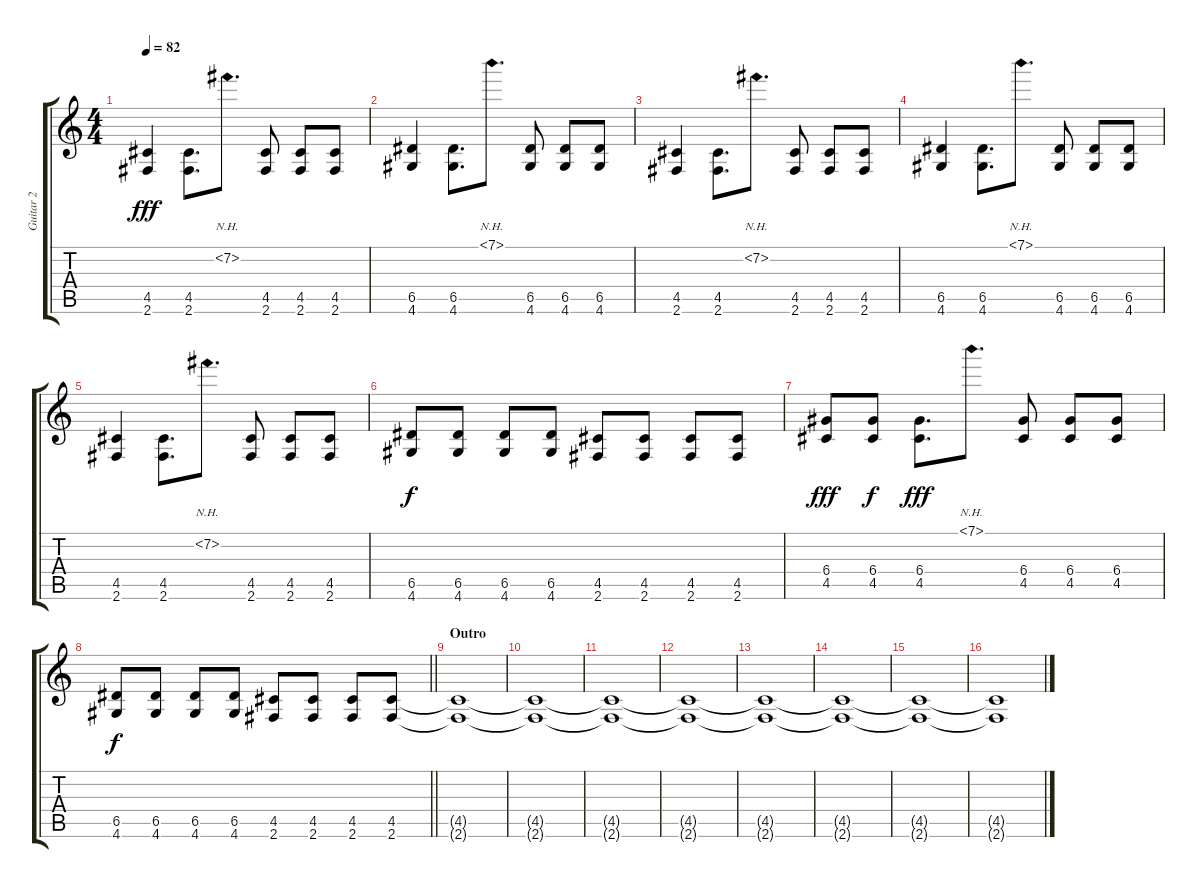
\track ("Guitar 2" "Guitar 2") {instrument overdrivenguitar}
\staff {score tabs}
\tuning (E4 B3 G3 D3 A2 E2) {hide}
\ts (4 4)
\tempo 82
\clef g2
\ks c
(4.5 2.6).4{dy fff} (4.5 2.6).8{d} 7.2{nh}.8{d} (4.5 2.6).8 (4.5 2.6).8 (4.5 2.6).8 |
(6.5 4.6).4 (6.5 4.6).8{d} 7.1{nh}.8{d} (6.5 4.6).8 (6.5 4.6).8 (6.5 4.6).8 |
(4.5 2.6).4 (4.5 2.6).8{d} 7.2{nh}.8{d} (4.5 2.6).8 (4.5 2.6).8 (4.5 2.6).8 |
(6.5 4.6).4 (6.5 4.6).8{d} 7.1{nh}.8{d} (6.5 4.6).8 (6.5 4.6).8 (6.5 4.6).8 |
(4.5 2.6).4 (4.5 2.6).8{d} 7.2{nh}.8{d} (4.5 2.6).8 (4.5 2.6).8 (4.5 2.6).8 |
(6.5 4.6).8{dy f} (6.5 4.6).8 (6.5 4.6).8 (6.5 4.6).8 (4.5 2.6).8 (4.5 2.6).8 (4.5 2.6).8 (4.5 2.6).8 |
(6.4 4.5).8{dy fff} (6.4 4.5).8{dy f} (6.4 4.5).8{d dy fff} 7.1{nh}.8{d} (6.4 4.5).8 (6.4 4.5).8 (6.4 4.5).8 |
\barLineRight lightlight
(6.5 4.6).8{dy f} (6.5 4.6).8 (6.5 4.6).8 (6.5 4.6).8 (4.5 2.6).8 (4.5 2.6).8 (4.5 2.6).8 (4.5 2.6).8 |
\section ("" "Outro")
(4.5{t} 2.6{t}).1 |
(4.5{t} 2.6{t}).1 |
(4.5{t} 2.6{t}).1 |
(4.5{t} 2.6{t}).1 |
(4.5{t} 2.6{t}).1 |
(4.5{t} 2.6{t}).1 |
(4.5{t} 2.6{t}).1 |
(4.5{t} 2.6{t}).1
